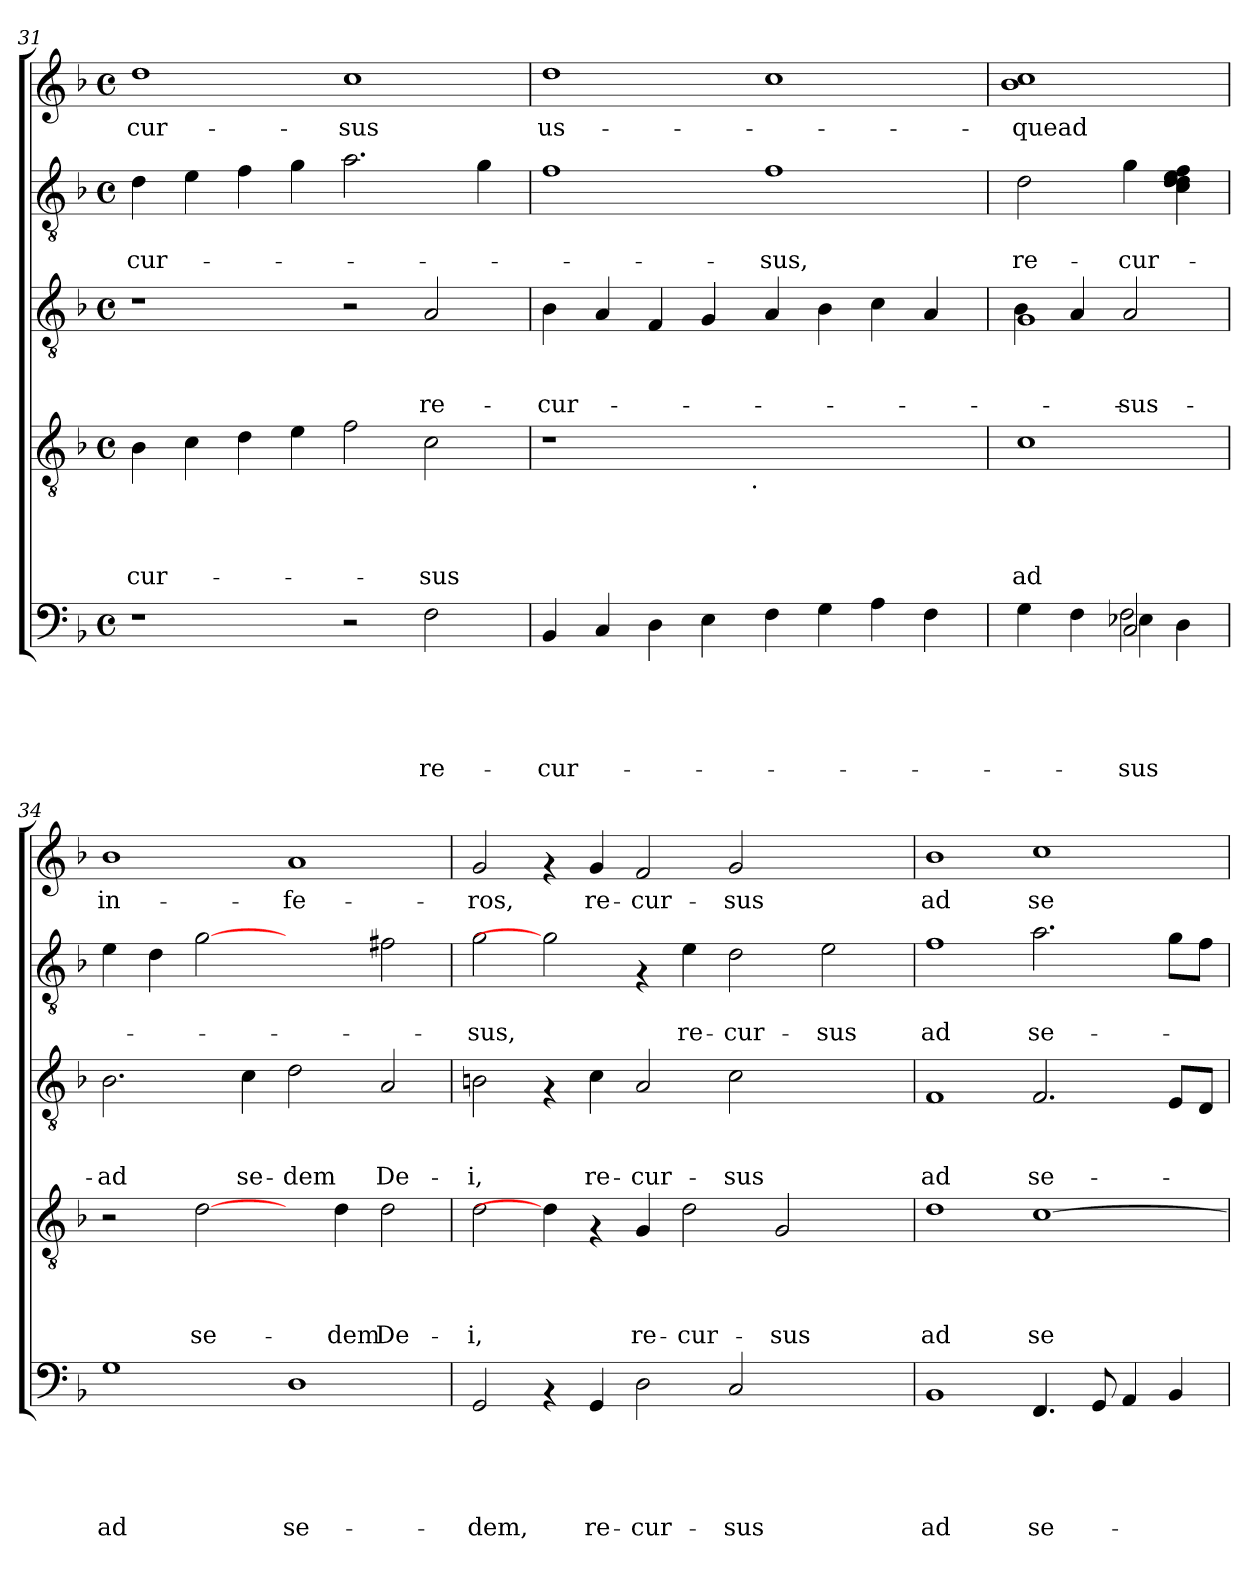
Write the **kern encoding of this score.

**kern	**text	**text	**text	**text	**text	**kern	**text	**text	**text	**text	**kern	**text	**text	**text	**kern	**text	**text	**kern	**text
*part5	*part5	*part5	*part5	*part5	*part5	*part4	*part4	*part4	*part4	*part4	*part3	*part3	*part3	*part3	*part2	*part2	*part2	*part1	*part1
*staff5	*staff5	*staff5	*staff5	*staff5	*staff5	*staff4	*staff4	*staff4	*staff4	*staff4	*staff3	*staff3	*staff3	*staff3	*staff2	*staff2	*staff2	*staff1	*staff1
*clefF4	*	*	*	*	*	*clefGv2	*	*	*	*	*clefGv2	*	*	*	*clefGv2	*	*	*clefG2	*
*k[b-]	*	*	*	*	*	*k[b-]	*	*	*	*	*k[b-]	*	*	*	*k[b-]	*	*	*k[b-]	*
*F:	*	*	*	*	*	*F:	*	*	*	*	*F:	*	*	*	*F:	*	*	*F:	*
*M4/4	*	*	*	*	*	*M4/4	*	*	*	*	*M4/4	*	*	*	*M4/4	*	*	*M4/4	*
*met(c)	*	*	*	*	*	*met(c)	*	*	*	*	*met(c)	*	*	*	*met(c)	*	*	*met(c)	*
=31	=31	=31	=31	=31	=31	=31	=31	=31	=31	=31	=31	=31	=31	=31	=31	=31	=31	=31	=31
!	!	!	!	!	!	!	!	!	!	!LO:LY:b	!	!	!	!	!	!	!LO:LY:b	!	!LO:LY:b
1r	.	.	.	.	.	4B-\	.	.	.	-cur-	1r	.	.	.	4d\	.	-cur-	1dd	-cur-
.	.	.	.	.	.	4c\	.	.	.	.	.	.	.	.	4e\	.	.	.	.
.	.	.	.	.	.	4d\	.	.	.	.	.	.	.	.	4f\	.	.	.	.
.	.	.	.	.	.	4e\	.	.	.	.	.	.	.	.	4g\	.	.	.	.
!	!	!	!	!	!	!	!	!	!	!	!	!	!	!	!	!	!	!	!LO:LY:b
2r	.	.	.	.	.	2f\	.	.	.	.	2r	.	.	.	2.a\	.	.	1cc	-sus
!	!	!	!	!	!LO:LY:b	!	!	!	!	!LO:LY:b	!	!	!	!LO:LY:b	!	!	!	!	!
2F\	.	.	.	.	re-	2c\	.	.	.	-sus	2A/	.	.	re-	.	.	.	.	.
.	.	.	.	.	.	.	.	.	.	.	.	.	.	.	4g\	.	.	.	.
=32	=32	=32	=32	=32	=32	=32	=32	=32	=32	=32	=32	=32	=32	=32	=32	=32	=32	=32	=32
!	!	!	!	!	!LO:LY:b	!	!	!	!	!	!	!	!	!LO:LY:b	!	!	!	!	!LO:LY:b
*	*	*	*	*	*	*^	*	*	*	*	*	*	*	*	*	*	*	*	*
4BB-/	.	.	.	.	-cur-	1r	2ryy	.	.	.	.	4B-\	.	.	-cur-	1f	.	.	1dd	us-
4C/	.	.	.	.	.	.	.	.	.	.	.	4A/	.	.	.	.	.	.	.	.
4D\	.	.	.	.	.	.	4...ryy	.	.	.	.	4F/	.	.	.	.	.	.	.	.
4E\	.	.	.	.	.	.	.	.	.	.	.	4G/	.	.	.	.	.	.	.	.
!	!	!	!	!	!	!	!LO:TX:b:t=.	!	!	!	!	!	!	!	!	!	!	!	!	!
.	.	.	.	.	.	.	1ryy	.	.	.	.	.	.	.	.	.	.	.	.	.
!	!	!	!	!	!	!	!	!	!	!	!	!	!	!	!	!	!	!LO:LY:b	!	!
4F\	.	.	.	.	.	1ryy	.	.	.	.	.	4A/	.	.	.	1f	.	-sus,	1cc	.
4G\	.	.	.	.	.	.	.	.	.	.	.	4B-\	.	.	.	.	.	.	.	.
4A\	.	.	.	.	.	.	.	.	.	.	.	4c\	.	.	.	.	.	.	.	.
4F\	.	.	.	.	.	.	.	.	.	.	.	4A/	.	.	.	.	.	.	.	.
.	.	.	.	.	.	.	32ryy	.	.	.	.	.	.	.	.	.	.	.	.	.
!!LO:PB:g=z
=33	=33	=33	=33	=33	=33	=33	=33	=33	=33	=33	=33	=33	=33	=33	=33	=33	=33	=33	=33	=33
*^	*	*	*	*	*	*	*	*	*	*	*	*	*	*	*	*	*	*	*	*
*	*^	*	*	*	*	*	*	*	*	*	*	*	*	*	*	*	*	*	*	*	*
!	!	!	!	!	!	!	!	!	!	!	!	!	!LO:LY:b	!	!	!	!	!	!	!LO:LY:b	!	!LO:LY:b
*	*	*	*	*	*	*	*	*v	*v	*	*	*	*	*^	*	*	*	*	*	*	*	*
4G\	2ryy	2ryy	.	.	.	.	.	1c	.	.	.	ad	1G	4B-\	.	.	.	2d\	.	re-	1b- 1cc	-quead
4F\	.	.	.	.	.	.	.	.	.	.	.	.	.	4A/	.	.	.	.	.	.	.	.
!	!	!	!	!	!	!	!LO:LY:b	!	!	!	!	!	!	!	!	!	!LO:LY:b	!	!	!LO:LY:b	!	!
2C/	2F\	4E-X\	.	.	.	.	-sus	.	.	.	.	.	.	2A/	.	.	-sus	4g\	.	-cur-	.	.
.	.	4D\	.	.	.	.	.	.	.	.	.	.	.	.	.	.	.	4c\ 4d\ 4d\ 4e\ 4f\	.	.	.	.
*	*	*	*	*	*	*	*	*	*	*	*	*	*v	*v	*	*	*	*	*	*	*	*
=34	=34	=34	=34	=34	=34	=34	=34	=34	=34	=34	=34	=34	=34	=34	=34	=34	=34	=34	=34	=34	=34
!	!	!	!	!	!	!	!LO:LY:b	!	!	!	!	!	!	!	!	!LO:LY:b	!	!	!	!	!LO:LY:b
*v	*v	*v	*	*	*	*	*	*	*	*	*	*	*	*	*	*	*	*	*	*	*
1G	.	.	.	.	ad	2r	.	.	.	.	2.B-\	.	.	ad	4e\	.	.	1b-	in-
.	.	.	.	.	.	.	.	.	.	.	.	.	.	.	4d\	.	.	.	.
!	!	!	!	!	!	!	!	!	!	!LO:LY:b	!	!	!	!	!	!	!	!	!
.	.	.	.	.	.	[2d\	.	.	.	se-	.	.	.	.	[2g	.	.	.	.
!	!	!	!	!	!	!	!	!	!	!	!	!	!	!LO:LY:b	!	!	!	!	!
.	.	.	.	.	.	.	.	.	.	.	4c\	.	.	se-	.	.	.	.	.
!	!	!	!	!	!LO:LY:b	!	!	!	!	!	!	!	!	!LO:LY:b	!	!	!	!	!LO:LY:b
1D	.	.	.	.	se-	4ryy	.	.	.	.	2d\	.	.	-dem	2ryy	.	.	1a	-fe-
!	!	!	!	!	!	!	!	!	!	!LO:LY:b	!	!	!	!	!	!	!	!	!
.	.	.	.	.	.	4d\	.	.	.	-dem	.	.	.	.	.	.	.	.	.
!	!	!	!	!	!	!	!	!	!	!LO:LY:b	!	!	!	!LO:LY:b	!	!	!	!	!
.	.	.	.	.	.	2d\	.	.	.	De-	2A/	.	.	De-	2f#X\	.	.	.	.
=35	=35	=35	=35	=35	=35	=35	=35	=35	=35	=35	=35	=35	=35	=35	=35	=35	=35	=35	=35
!	!	!	!	!	!LO:LY:b	!	!	!	!	!LO:LY:b	!	!	!	!LO:LY:b	!	!	!LO:LY:b	!	!LO:LY:b
2GG/	.	.	.	.	-dem,	2d\	.	.	.	-i,	2Bn\	.	.	-i,	2g\	.	-sus,	2g/	-ros,
4rAA	.	.	.	.	.	4d\]	.	.	.	.	4rF	.	.	.	2g]	.	.	4rf	.
!	!	!	!	!	!LO:LY:b	!	!	!	!	!	!	!	!	!LO:LY:b	!	!	!	!	!LO:LY:b
4GG/	.	.	.	.	re-	4rF	.	.	.	.	4c\	.	.	re-	.	.	.	4g/	re-
!	!	!	!	!	!LO:LY:b	!	!	!	!	!LO:LY:b	!	!	!	!LO:LY:b	!	!	!	!	!LO:LY:b
2D\	.	.	.	.	-cur-	4G/	.	.	.	re-	2A/	.	.	-cur-	4rF	.	.	2f/	-cur-
!	!	!	!	!	!	!	!	!	!	!LO:LY:b	!	!	!	!	!	!	!LO:LY:b	!	!
.	.	.	.	.	.	2d\	.	.	.	-cur-	.	.	.	.	4e\	.	re-	.	.
!	!	!	!	!	!LO:LY:b	!	!	!	!	!	!	!	!	!LO:LY:b	!	!	!LO:LY:b	!	!LO:LY:b
2C/	.	.	.	.	-sus	.	.	.	.	.	2c\	.	.	-sus	2d\	.	-cur-	2g/	-sus
!	!	!	!	!	!	!	!	!	!	!LO:LY:b	!	!	!	!	!	!	!	!	!
.	.	.	.	.	.	2G/	.	.	.	-sus	.	.	.	.	.	.	.	.	.
!	!	!	!	!	!	!	!	!	!	!	!	!	!	!	!	!	!LO:LY:b	!	!
2ryy	.	.	.	.	.	.	.	.	.	.	2ryy	.	.	.	2e\	.	-sus	2ryy	.
.	.	.	.	.	.	4ryy	.	.	.	.	.	.	.	.	.	.	.	.	.
=36	=36	=36	=36	=36	=36	=36	=36	=36	=36	=36	=36	=36	=36	=36	=36	=36	=36	=36	=36
!	!	!	!	!	!LO:LY:b	!	!	!	!	!LO:LY:b	!	!	!	!LO:LY:b	!	!	!LO:LY:b	!	!LO:LY:b
1BB-	.	.	.	.	ad	1d	.	.	.	ad	1F	.	.	ad	1f	.	ad	1b-	ad
!	!	!	!	!	!LO:LY:b	!	!	!	!	!LO:LY:b	!	!	!	!LO:LY:b	!	!	!LO:LY:b	!	!LO:LY:b
4.FF/	.	.	.	.	se-	[<1c	.	.	.	se-	2.F/	.	.	se-	2.a\	.	se-	1cc	se-
8GG/	.	.	.	.	.	.	.	.	.	.	.	.	.	.	.	.	.	.	.
4AA/	.	.	.	.	.	.	.	.	.	.	.	.	.	.	.	.	.	.	.
4BB-/	.	.	.	.	.	.	.	.	.	.	8E/L	.	.	.	8g\L	.	.	.	.
.	.	.	.	.	.	.	.	.	.	.	8D/J	.	.	.	8f\J	.	.	.	.
=	=	=	=	=	=	=	=	=	=	=	=	=	=	=	=	=	=	=	=
*-	*-	*-	*-	*-	*-	*-	*-	*-	*-	*-	*-	*-	*-	*-	*-	*-	*-	*-	*-
